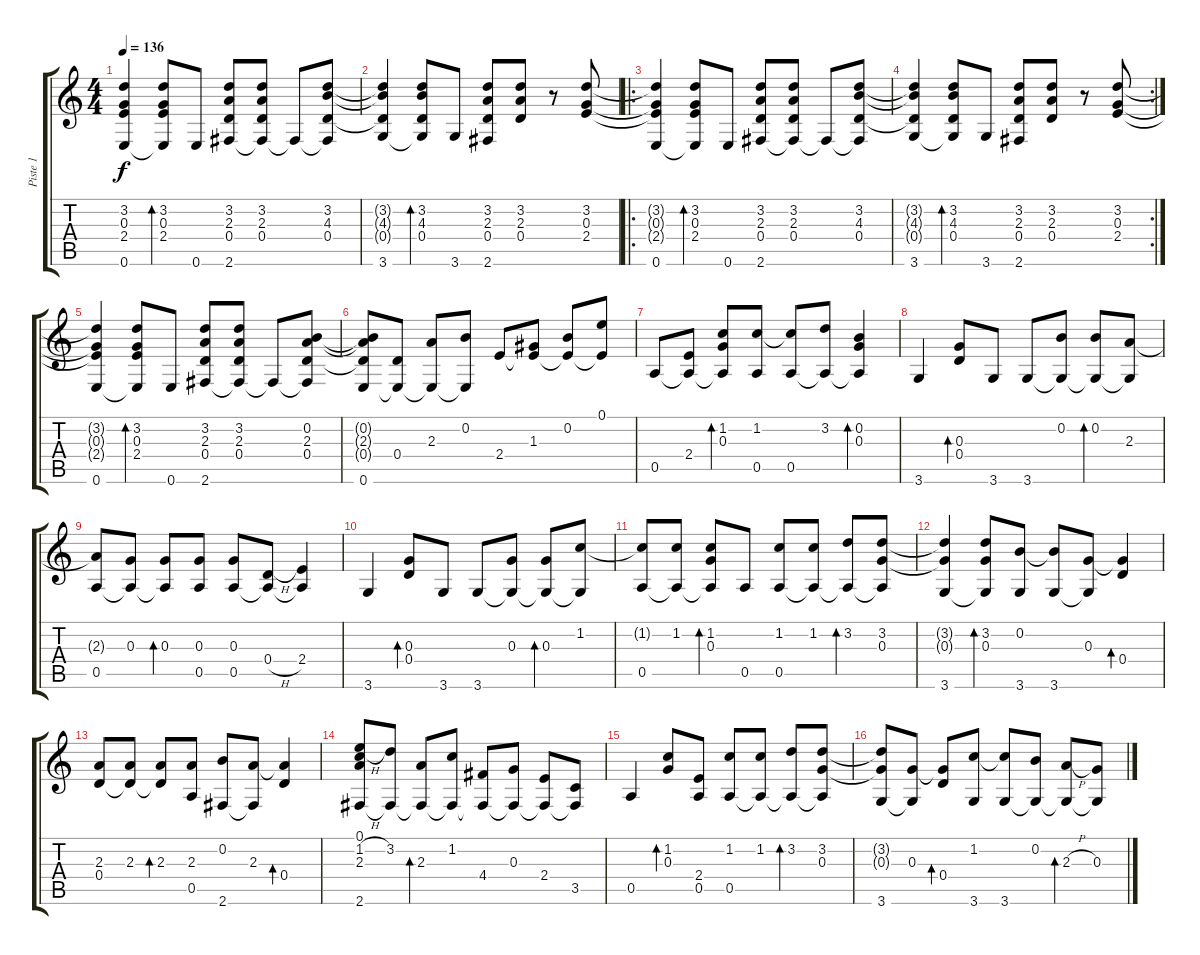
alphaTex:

\track ("Piste 1" "Piste 1") {instrument acousticguitarsteel}
\staff {score tabs}
\tuning (E4 B3 G3 D3 A2 E2) {hide}
\ts (4 4)
\tempo 136
\clef g2
\ks c
(3.2 0.3 2.4 0.6).4{dy f instrument acousticguitarsteel} (3.2 0.3 2.4 0.6{t}).8{bd 120} 0.6.8 (3.2 2.3 0.4 2.6).8 (3.2 2.3 0.4 2.6{t}).8 2.6{t}.8 (3.2 4.3 0.4 2.6{t}).8 |
(3.2{t} 4.3{t} 0.4{t} 3.6).4 (3.2 4.3 0.4 3.6{t}).8{bd 120} 3.6.8 (3.2 2.3 0.4 2.6).8 (3.2 2.3 0.4).8 r.8 (3.2 0.3 2.4).8 |
\ro
(3.2{t} 0.3{t} 2.4{t} 0.6).4 (3.2 0.3 2.4 0.6{t}).8{bd 120} 0.6.8 (3.2 2.3 0.4 2.6).8 (3.2 2.3 0.4 2.6{t}).8 2.6{t}.8 (3.2 4.3 0.4 2.6{t}).8 |
\rc 2
(3.2{t} 4.3{t} 0.4{t} 3.6).4 (3.2 4.3 0.4 3.6{t}).8{bd 120} 3.6.8 (3.2 2.3 0.4 2.6).8 (3.2 2.3 0.4).8 r.8 (3.2 0.3 2.4).8 |
(3.2{t} 0.3{t} 2.4{t} 0.6).4 (3.2 0.3 2.4 0.6{t}).8{bd 120} 0.6.8 (3.2 2.3 0.4 2.6).8 (3.2 2.3 0.4 2.6{t}).8 2.6{t}.8 (0.2 2.3 0.4 2.6{t}).8 |
(0.2{t} 2.3{t} 0.4{t} 0.6).8 (0.4 0.6{t}).8 (2.3 0.6{t}).8 (0.2 0.6{t}).8 2.4.8 (1.3 2.4{t}).8 (0.2 2.4{t}).8 (0.1 2.4{t}).8 |
0.5.8 (2.4 0.5{t}).8 (1.2 0.3 0.5{t}).8{bd 120} (1.2 0.5).8 (1.2{t} 0.5).8 (3.2 0.5{t}).8 (0.2 0.3 0.5{t}).4{bd 120} |
3.6.4 (0.3 0.4).8{bd 120} 3.6.8 3.6.8 (0.2 3.6{t}).8 (0.2 3.6{t}).8{bd 120} (2.3 3.6{t}).8 |
(2.3{t} 0.5).8 (0.3 0.5{t}).8 (0.3 0.5{t}).8{bd 120} (0.3 0.5).8 (0.3 0.5).8 (0.4{h} 0.5{t}).8 (2.4 0.5{t}).4 |
3.6.4 (0.3 0.4).8{bd 120} 3.6.8 3.6.8 (0.3 3.6{t}).8 (0.3 3.6{t}).8{bd 120} (1.2 3.6{t}).8 |
(1.2{t} 0.5).8 (1.2 0.5{t}).8 (1.2 0.3 0.5{t}).8{bd 120} 0.5.8 (1.2 0.5).8 (1.2 0.5{t}).8 (3.2 0.5{t}).8{bd 120} (3.2 0.3 0.5{t}).8 |
(3.2{t} 0.3{t} 3.6).4 (3.2 0.3 3.6{t}).8{bd 120} (0.2 3.6).8 (0.2{t} 3.6).8 (0.3 3.6{t}).8 (0.3{t} 0.4).4{bd 120} |
(2.3 0.4).8 (2.3 0.4{t}).8 (2.3 0.4{t}).8{bd 120} (2.3 0.5).8 (0.2 2.6).8 (2.3 2.6{t}).8 (2.3{t} 0.4).4{bd 120} |
(0.1 1.2{h} 2.3 2.6).8 (3.2 2.6{t}).8 (2.3 2.6{t}).8{bd 120} (1.2 2.6{t}).8 (4.4 2.6{t}).8 (0.3 2.6{t}).8 (2.4 2.6{t}).8 (3.5 2.6{t}).8 |
0.5.4 (1.2 0.3).8{bd 120} (2.4 0.5).8 (1.2 0.5).8 (1.2 0.5{t}).8 (3.2 0.5{t}).8{bd 120} (3.2 0.3 0.5{t}).8 |
(3.2{t} 0.3{t} 3.6).8 (0.3 3.6{t}).8 (0.3{t} 0.4).8{bd 120} (1.2 3.6).8 (1.2{t} 3.6).8 (0.2 3.6{t}).8 (2.3{h} 3.6{t}).8{bd 120} (0.3 3.6{t}).8
